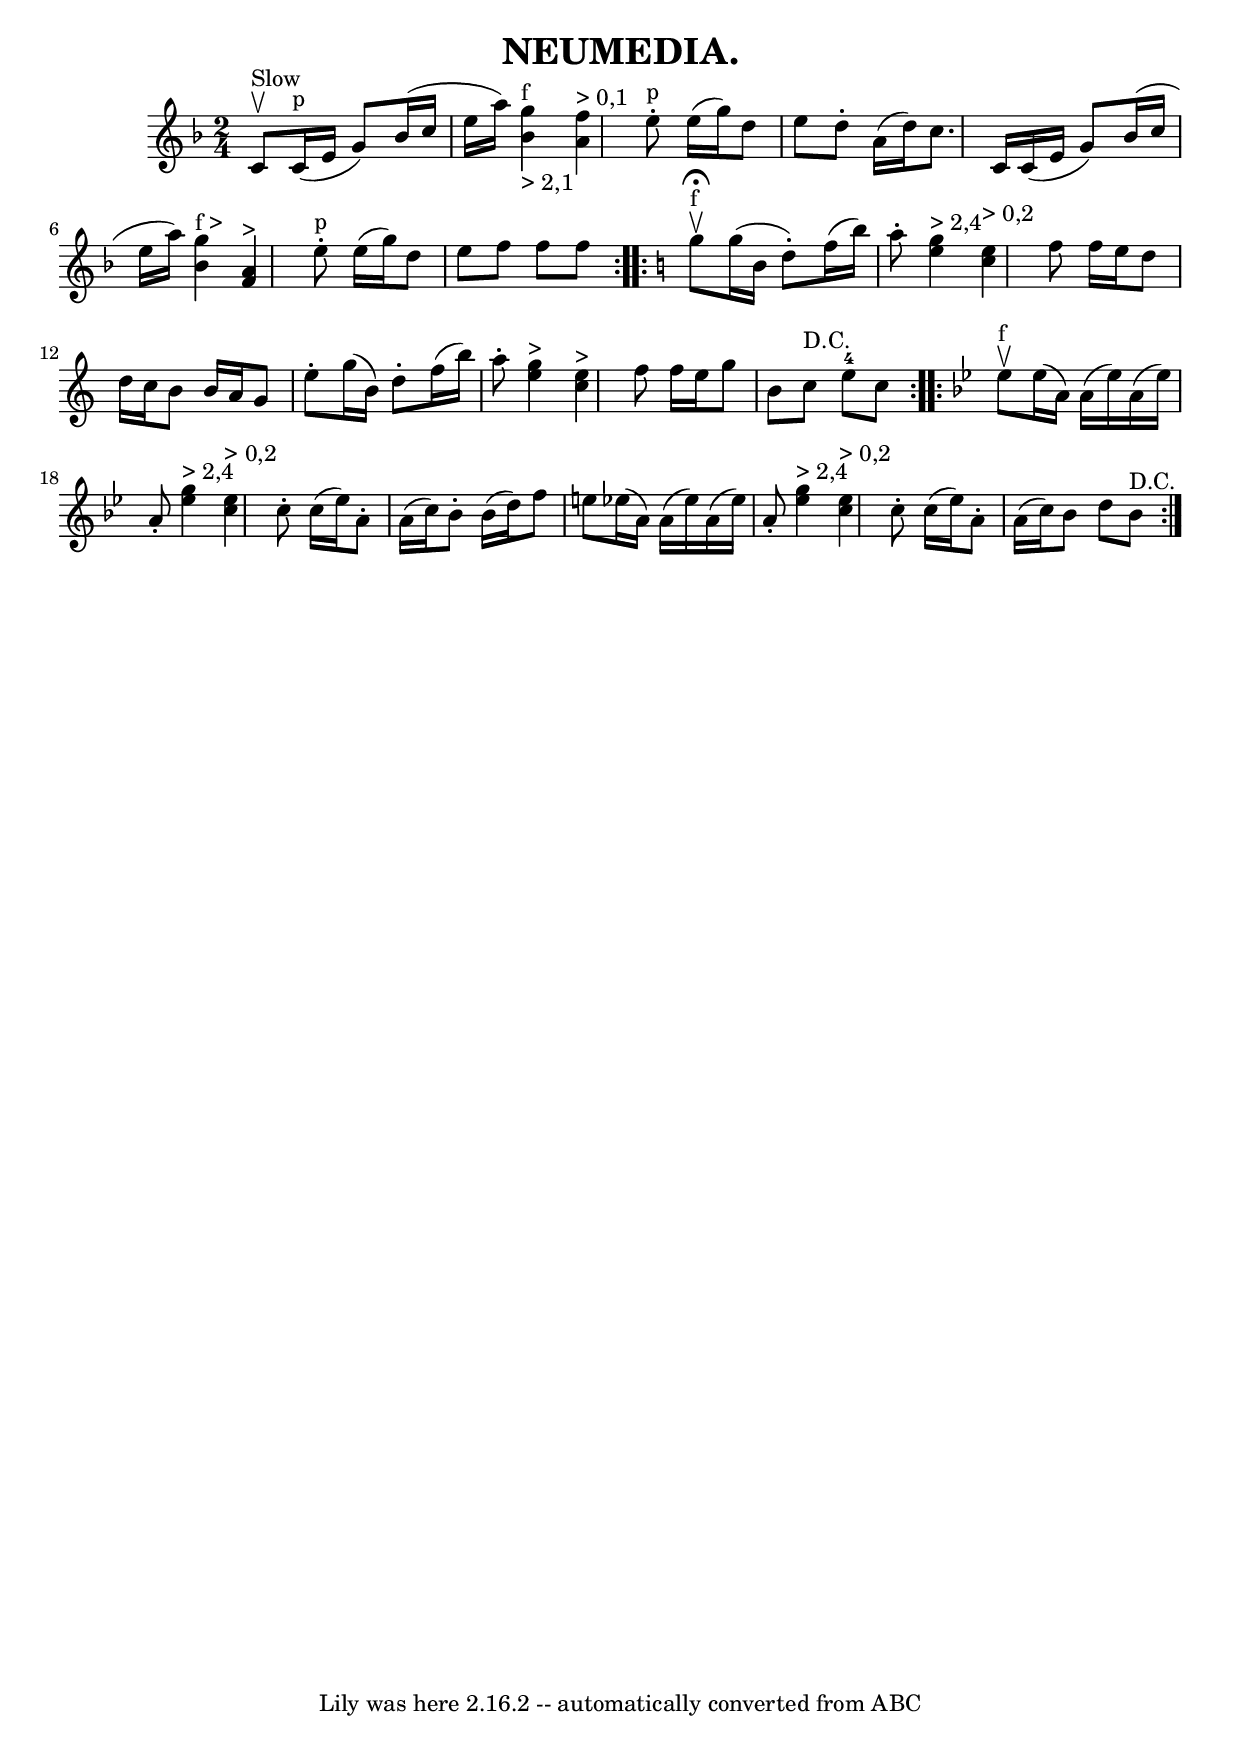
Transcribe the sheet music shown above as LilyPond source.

\version "2.16.2"
\include "Mammoth.ily"
\header {
  crossRefNumber = "21"
  footnotes = ""
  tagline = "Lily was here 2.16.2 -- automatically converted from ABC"
  title = "NEUMEDIA."

}
voicedefault =  {



  \repeat volta 2 {

    \time 2/4 
    \key f \major c'8^"Slow"^\upbow |
    c'16^"p"(e'16   
    g'8) bes'16 (c''16 e''16 a''16)   |
    << g''4 
       _"> 2,1"^"f" bes'4   >>   << f''4^"> 0,1" a'4   >> |
    e''8 
    ^"p"-. e''16 (g''16) d''8 e''8  |
    d''8 -. a'16 (
    d''16) c''8. c'16  |
    c'16 (e'16 g'8) bes'16 (
    c''16 e''16 a''16) |
    << g''4^"f >" bes'4   >>   << f'4 
				  ^">" a'4   >> |
    e''8^"p"-. e''16 (g''16) d''8 e''8  
    |
    f''8 f''8 f''8    
  }   
  \key c \major   
  \repeat volta 2 {
    
    g''8^"f"^\fermata^\upbow |
    g''16 (b'16 d''8 -.) f''16 (
    b''16) a''8 -. |
    << g''4^"> 2,4" e''4   >>   << e''4 
				   ^"> 0,2" c''4   >> |
    f''8 f''16 e''16 d''8 d''16    
    c''16  |
    b'8 b'16 a'16 g'8 e''8 -. |
    g''16 (
    b'16) d''8 -. f''16 (b''16) a''8 -. |
    << g''4^">"   
       e''4   >>   << e''4^">" c''4   >> |
    f''8 f''16 e''16    
    g''8 b'8  |
    c''8^"D.C." e''8-4 c''8    
  }   
  \key bes \major  
  
  \repeat volta 2 {
    ees''8^"f"^\upbow |
    ees''16 (a'16)   
    a'16 (ees''16) a'16 (ees''16) a'8 -. |
    << ees''4 
       ^"> 2,4" g''4   >>   << ees''4^"> 0,2" c''4   >> |
    c''8 -.   
    c''16 (ees''16) a'8 -. a'16 (c''16) |
    bes'8 -.   
    bes'16 (d''16) f''8 e''8  |
    ees''!16 (a'16) a'16 
    (ees''16) a'16 (ees''16) a'8 -. |
    << ees''4^"> 2,4"   
       g''4   >>   << ees''4^"> 0,2" c''4   >> |
    c''8 -. c''16 (
    ees''16) a'8 -. a'16 (c''16) |
    bes'8 d''8 bes'8 
    ^"D.C." 
  }   

}

\score{
  <<

    \context Staff="default"
    {
      \voicedefault 
      
    }

  >>
  \layout {
    
  }
  \midi {
  }

}
